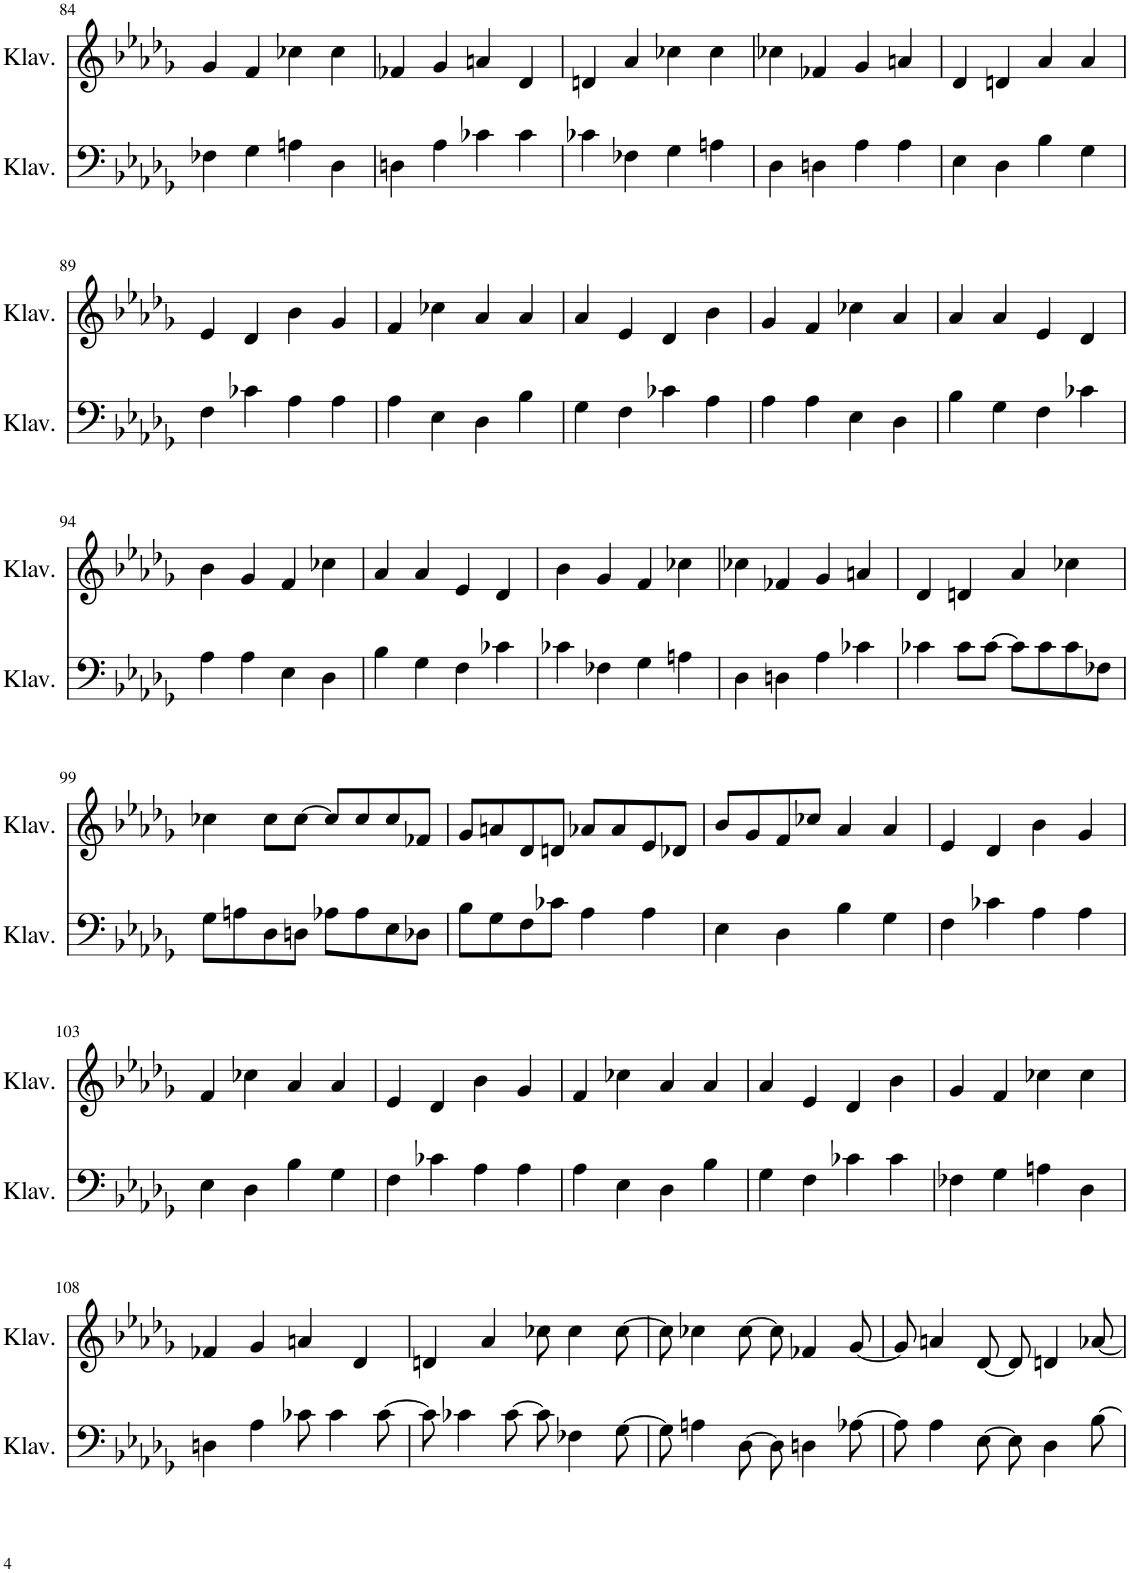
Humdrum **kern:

**kern	**kern
*part2	*part1
*staff2	*staff1
*I"Klavier	*I"Klavier
*I'Klav.	*I'Klav.
!!LO:PB:g=z
*clefF4	*clefG2
*k[b-e-a-d-g-]	*k[b-e-a-d-g-]
*M4/4	*M4/4
=84	=84
4F-X\	4g-/
4G-\	4f/
4An\	4cc-X\
4D-\	4cc-\
=85	=85
4Dn\	4f-X/
4A-\	4g-/
4c-X\	4an/
4c-\	4d-/
=86	=86
4c-X\	4dn/
4F-X\	4a-/
4G-\	4cc-X\
4An\	4cc-\
=87	=87
4D-\	4cc-X\
4Dn\	4f-X/
4A-\	4g-/
4A-\	4an/
=88	=88
4E-\	4d-/
4D-\	4dn/
4B-\	4a-/
4G-\	4a-/
!!LO:LB:g=z
=89	=89
4F\	4e-/
4c-X\	4d-/
4A-\	4b-\
4A-\	4g-/
=90	=90
4A-\	4f/
4E-\	4cc-X\
4D-\	4a-/
4B-\	4a-/
=91	=91
4G-\	4a-/
4F\	4e-/
4c-X\	4d-/
4A-\	4b-\
=92	=92
4A-\	4g-/
4A-\	4f/
4E-\	4cc-X\
4D-\	4a-/
=93	=93
4B-\	4a-/
4G-\	4a-/
4F\	4e-/
4c-X\	4d-/
!!LO:LB:g=z
=94	=94
4A-\	4b-\
4A-\	4g-/
4E-\	4f/
4D-\	4cc-X\
=95	=95
4B-\	4a-/
4G-\	4a-/
4F\	4e-/
4c-X\	4d-/
=96	=96
4c-X\	4b-\
4F-X\	4g-/
4G-\	4f/
4An\	4cc-X\
=97	=97
4D-\	4cc-X\
4Dn\	4f-X/
4A-\	4g-/
4c-X\	4an/
=98	=98
4c-X\	4d-/
8c-\L	4dn/
[8c-\J	.
8c-\L]	4a-/
8c-\	.
8c-\	4cc-X\
8F-X\J	.
!!LO:LB:g=z
=99	=99
8G-\L	4cc-X\
8An\	.
8D-\	8cc-\L
8Dn\J	[8cc-\J
8A-X\L	8cc-/L]
8A-\	8cc-/
8E-\	8cc-/
8D-X\J	8f-X/J
=100	=100
8B-\L	8g-/L
8G-\	8an/
8F\	8d-/
8c-X\J	8dn/J
4A-\	8a-X/L
.	8a-/
4A-\	8e-/
.	8d-X/J
=101	=101
4E-\	8b-/L
.	8g-/
4D-\	8f/
.	8cc-X/J
4B-\	4a-/
4G-\	4a-/
=102	=102
4F\	4e-/
4c-X\	4d-/
4A-\	4b-\
4A-\	4g-/
!!LO:LB:g=z
=103	=103
4E-\	4f/
4D-\	4cc-X\
4B-\	4a-/
4G-\	4a-/
=104	=104
4F\	4e-/
4c-X\	4d-/
4A-\	4b-\
4A-\	4g-/
=105	=105
4A-\	4f/
4E-\	4cc-X\
4D-\	4a-/
4B-\	4a-/
=106	=106
4G-\	4a-/
4F\	4e-/
4c-X\	4d-/
4c-\	4b-\
=107	=107
4F-X\	4g-/
4G-\	4f/
4An\	4cc-X\
4D-\	4cc-\
!!LO:LB:g=z
=108	=108
4Dn\	4f-X/
4A-\	4g-/
8c-X\	4an/
4c-\	.
.	4d-/
[8c-\	.
=109	=109
8c-\]	4dn/
4c-X\	.
.	4a-/
[8c-\	.
8c-\]	8cc-X\
4F-X\	4cc-\
[8G-\	[8cc-\
=110	=110
8G-\]	8cc-\]
4An\	4cc-X\
[8D-\	[8cc-\
8D-\]	8cc-\]
4Dn\	4f-X/
[8A-X\	[8g-/
=111	=111
8A-\]	8g-/]
4A-\	4an/
[8E-\	[8d-/
8E-\]	8d-/]
4D-\	4dn/
[8B-\	[8a-X/
=	=
*-	*-
